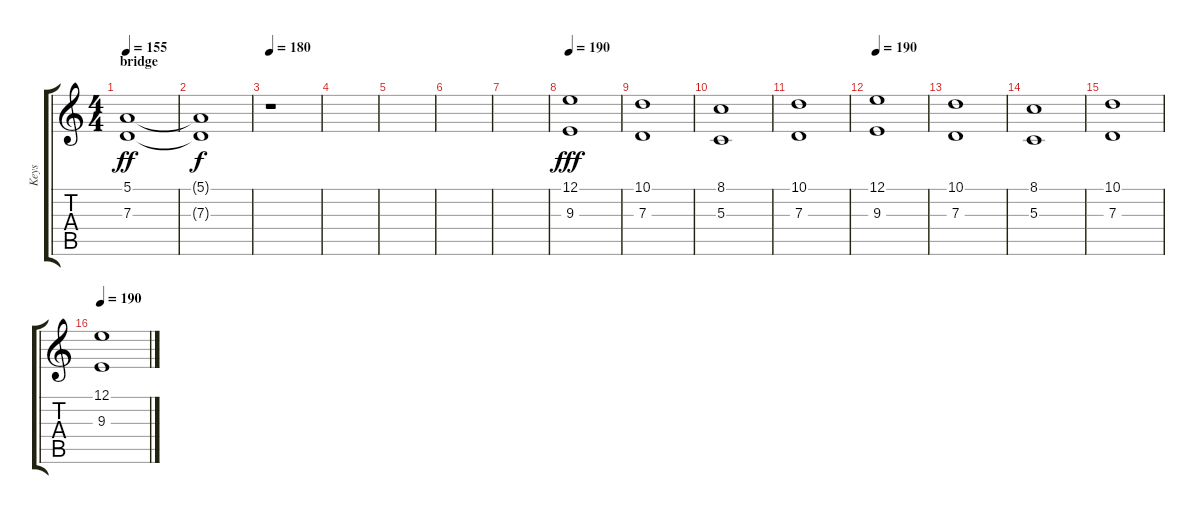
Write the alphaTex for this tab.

\track ("Keys" "Keys") {instrument stringensemble1}
\staff {score tabs}
\tuning (E4 B3 G3 D3 A2 E2) {hide}
\ts (4 4)
\section ("" "bridge")
\tempo 155
\clef g2
\ks c
(5.1 7.3).1{dy ff volume 11 instrument synthstrings1} |
(5.1{t} 7.3{t}).1{dy f} |
\tempo 180
r.1 |
|
|
|
|
\tempo 190
(12.1 9.3).1{dy fff volume 11 instrument synthstrings1} |
(10.1 7.3).1 |
(8.1 5.3).1 |
(10.1 7.3).1 |
\tempo 190
(12.1 9.3).1{volume 11 instrument synthstrings1} |
(10.1 7.3).1 |
(8.1 5.3).1 |
(10.1 7.3).1 |
\tempo 190
(12.1 9.3).1{volume 11 instrument synthstrings1}
